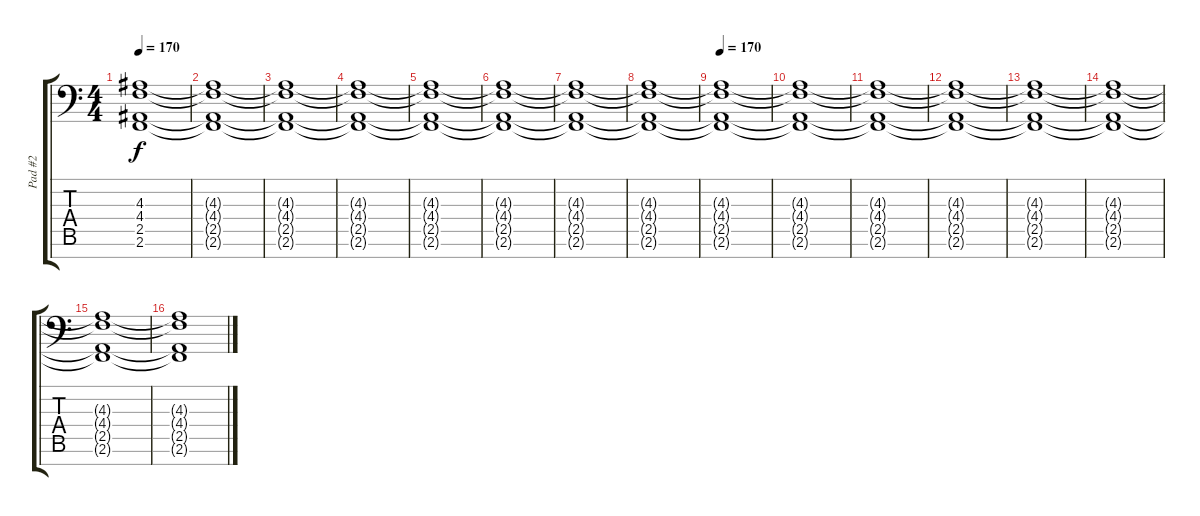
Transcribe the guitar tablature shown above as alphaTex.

\track ("Pad #2" "Pad #2") {instrument applause}
\staff {score tabs}
\tuning (Eb4 Bb3 Gb3 Db3 Ab2 Eb2 Ab1) {hide}
\ts (4 4)
\tempo 170
\clef f4
\ks c
(4.3{t} 4.4{t} 2.5{t} 2.6{t}).1{dy f} |
(4.3{t} 4.4{t} 2.5{t} 2.6{t}).1 |
(4.3{t} 4.4{t} 2.5{t} 2.6{t}).1 |
(4.3{t} 4.4{t} 2.5{t} 2.6{t}).1 |
(4.3{t} 4.4{t} 2.5{t} 2.6{t}).1 |
(4.3{t} 4.4{t} 2.5{t} 2.6{t}).1 |
(4.3{t} 4.4{t} 2.5{t} 2.6{t}).1 |
(4.3{t} 4.4{t} 2.5{t} 2.6{t}).1 |
\tempo 170
(4.3{t} 4.4{t} 2.5{t} 2.6{t}).1 |
(4.3{t} 4.4{t} 2.5{t} 2.6{t}).1 |
(4.3{t} 4.4{t} 2.5{t} 2.6{t}).1 |
(4.3{t} 4.4{t} 2.5{t} 2.6{t}).1 |
(4.3{t} 4.4{t} 2.5{t} 2.6{t}).1 |
(4.3{t} 4.4{t} 2.5{t} 2.6{t}).1 |
(4.3{t} 4.4{t} 2.5{t} 2.6{t}).1 |
(4.3{t} 4.4{t} 2.5{t} 2.6{t}).1
